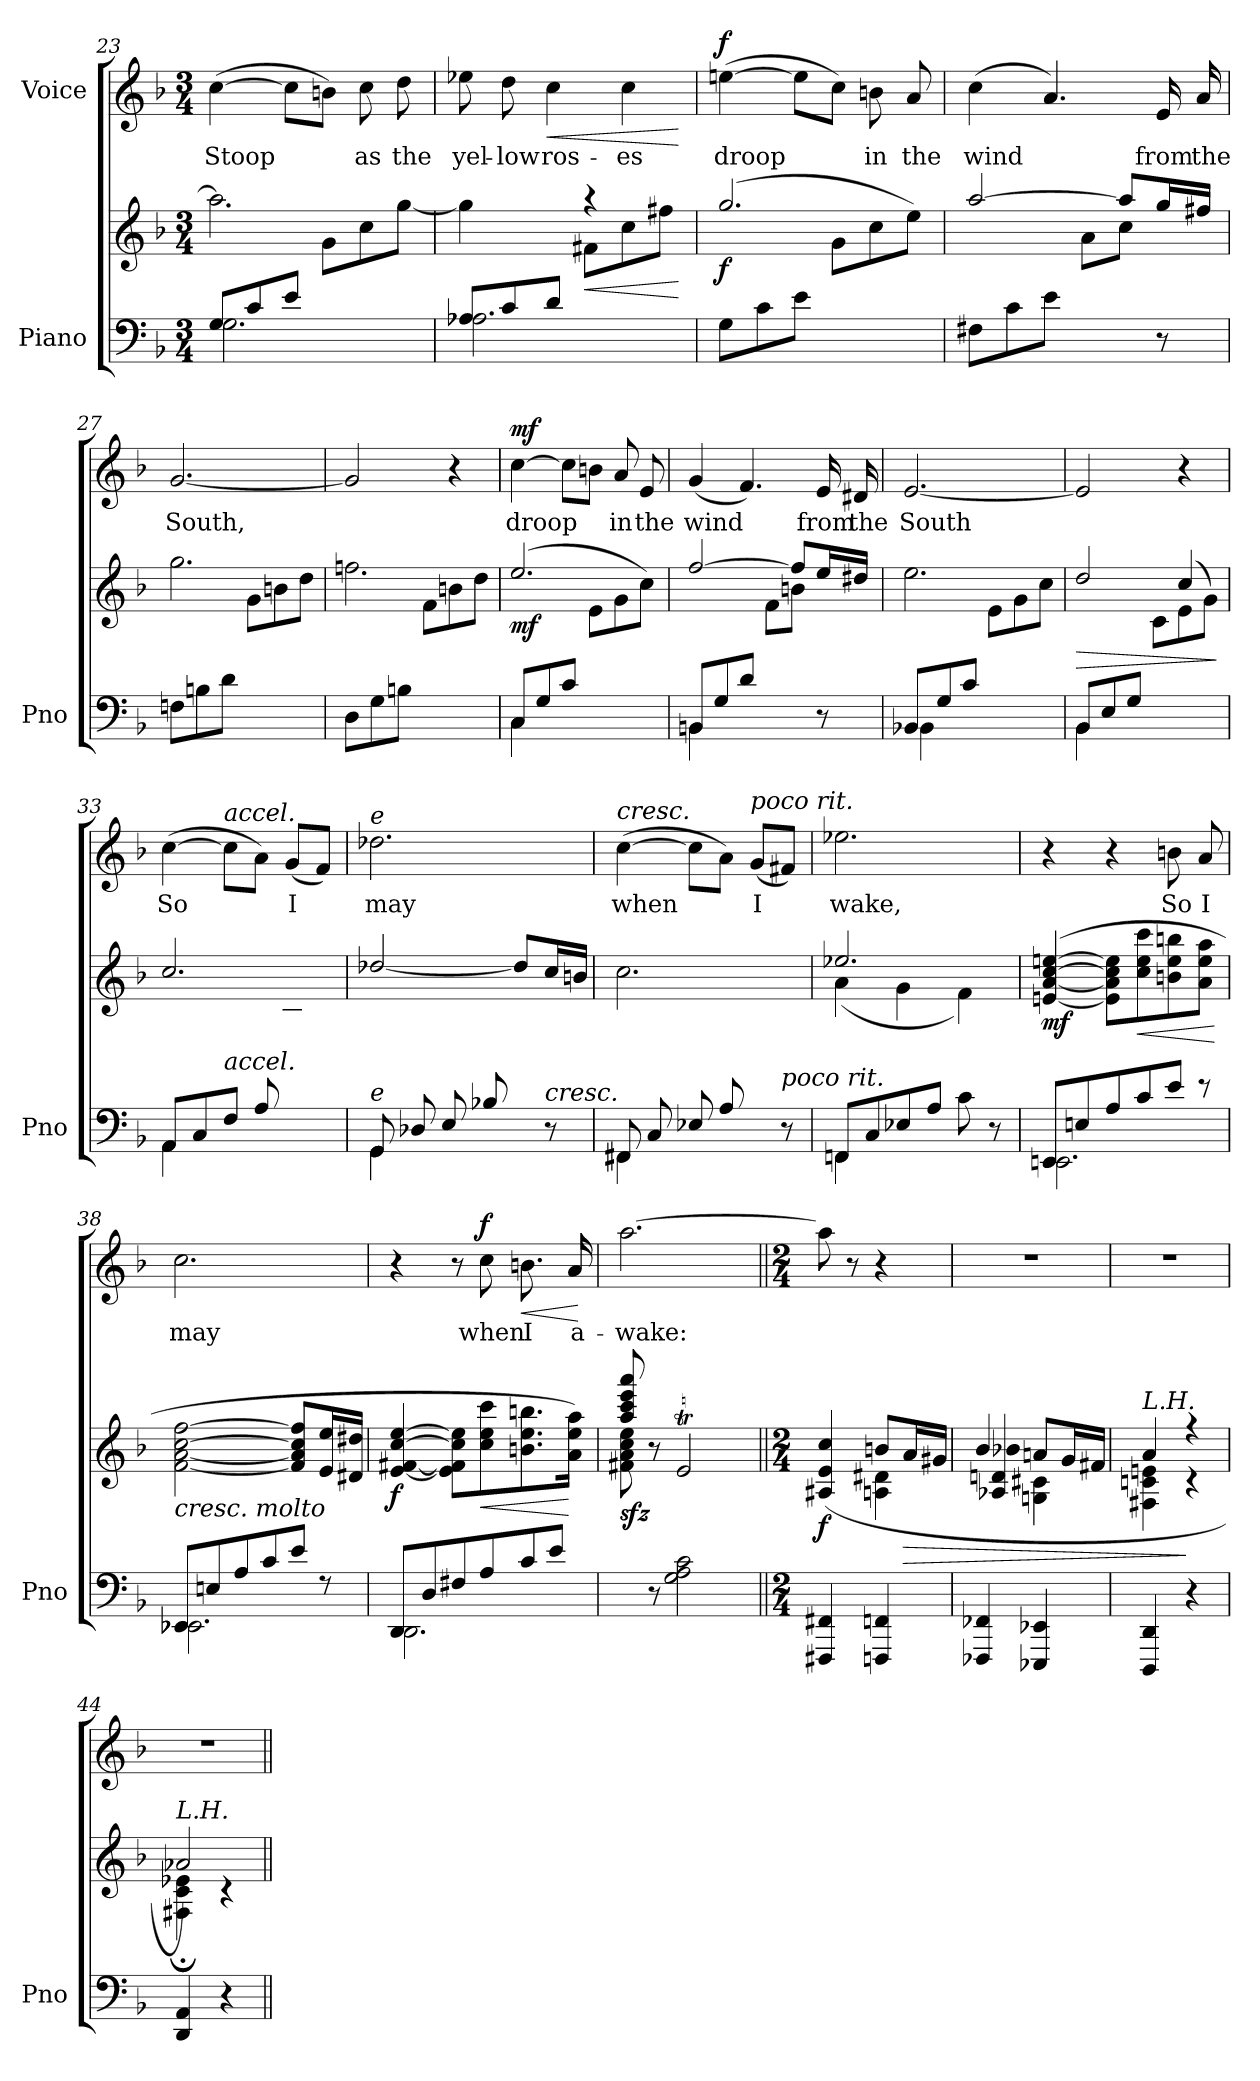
**kern	**kern	**dynam	**kern	**text	**dynam
*part2	*part2	*part2	*part1	*part1	*part1
*staff3	*staff2	*staff2/3	*staff1	*staff1	*staff1
*I"Piano	*	*	*I"Voice	*	*
*I'Pno	*	*	*	*	*
!!LO:LB:g=z
*clefF4	*clefG2	*	*clefG2	*	*
*k[b-]	*k[b-]	*	*k[b-]	*	*
*M3/4	*M3/4	*	*M3/4	*	*
=23	=23	=23	=23	=23	=23
*^	*^	*	*	*	*
!	!	!	!	!	!	!LO:LY:b	!
(8G/L	2.G\	2.aa\]	4.ryy	.	([4cc\	Stoop	.
8c/	.	.	.	.	.	.	.
8e/J	.	.	.	.	8cc\L]	.	.
4.ryy	.	.	8g\L	.	8bn\J)	.	.
!	!	!	!	!	!	!LO:LY:b	!
.	.	.	8cc\	.	8cc\	as	.
!	!	!	!	!	!	!LO:LY:b	!
.	.	.	[>8gg\J)	.	8dd\	the	.
=24	=24	=24	=24	=24	=24	=24	=24
!	!	!	!	!	!	!LO:LY:b	!
(8A-X/L	2.A-\	4gg\]	4.ryy	.	8ee-X\	yel-	.
!	!	!	!	!	!	!LO:LY:b	!
8c/	.	.	.	.	8dd\	-low	.
!	!	!	!	!	!	!LO:LY:b	!LO:HP:b
8d/J	.	8ryy	.	.	4cc\	ros-	<
!	!	!	!	!LO:HP:b	!	!	!
4.ryy	.	4r	8f#X\L	<	.	.	.
!	!	!	!	!	!	!LO:LY:b	!
.	.	.	8cc\	.	4cc\	-es	.
.	.	8ryy	8ff#X\J)	.	.	.	.
*v	*v	*	*	*	*	*	*
*	*v	*v	*	*	*	*
.	.	[	.	.	[
=25	=25	=25	=25	=25	=25
*	*^	*	*	*	*
!	!	!	!LO:DY:b	!	!LO:LY:b	!LO:DY:a
(8G\L	(2.gg/	4.ryy	f	([4een\	droop	f
8c\	.	.	.	.	.	.
8e\J	.	.	.	8ee\L]	.	.
4.ryy	.	8g\L	.	8cc\J)	.	.
!	!	!	!	!	!LO:LY:b	!
.	.	8cc\	.	8bn\	in	.
!	!	!	!	!	!LO:LY:b	!
.	.	8ee\J)	.	8a/	the	.
=26	=26	=26	=26	=26	=26	=26
!	!	!	!	!	!LO:LY:b	!
(8F#X\L	[>2aa/	4.ryy	.	(4cc\	wind	.
8c\	.	.	.	.	.	.
8e\J	.	.	.	4.a/)	.	.
4ryy	.	8a\L	.	.	.	.
.	8aa/L]	8cc\J)	.	.	.	.
!	!	!	!	!	!LO:LY:b	!
8r	16gg/L	8ryy	.	16e/	from	.
!	!	!	!	!	!LO:LY:b	!
.	16ff#X/JJ	.	.	16a/	the	.
!!LO:LB:g=z
=27	=27	=27	=27	=27	=27	=27
!	!	!	!	!	!LO:LY:b	!
(8Fn\L	2.gg\	4.ryy	.	[2.g/	South,	.
8Bn\	.	.	.	.	.	.
8d\J	.	.	.	.	.	.
4.ryy	.	8g\L	.	.	.	.
.	.	8bn\	.	.	.	.
.	.	8dd\J)	.	.	.	.
=28	=28	=28	=28	=28	=28	=28
(8D\L	2.ffn\)	4.ryy	.	2g/]	.	.
8G\	.	.	.	.	.	.
8Bn\J	.	.	.	.	.	.
4.ryy	.	8f\L	.	.	.	.
.	.	8bn\	.	4r	.	.
.	.	8dd\J)	.	.	.	.
=29	=29	=29	=29	=29	=29	=29
*^	*	*	*	*	*	*
!	!	!	!	!LO:DY:b	!	!LO:LY:b	!LO:DY:a
(8C/L	4C\	(2.ee/	4.ryy	mf	[4cc\	droop	mf
8G/	.	.	.	.	.	.	.
8c/J	4.ryy	.	.	.	8cc\L]	.	.
4.ryy	.	.	8e\L	.	8bn\J	.	.
!	!	!	!	!	!	!LO:LY:b	!
.	.	.	8g\	.	8a/	in	.
!	!	!	!	!	!	!LO:LY:b	!
.	8ryy	.	8cc\J)	.	8e/	the	.
=30	=30	=30	=30	=30	=30	=30	=30
!	!	!	!	!	!	!LO:LY:b	!
(8BBn/L	4BB\	[>2ff/	4.ryy	.	(4g/	wind	.
8G/	.	.	.	.	.	.	.
8d/J	2ryy	.	.	.	4.f/)	.	.
4ryy	.	.	8f\L	.	.	.	.
.	.	8ff/L]	8bn\J)	.	.	.	.
!	!	!	!	!	!	!LO:LY:b	!
8r	.	16ee/L	8ryy	.	16e/	from	.
!	!	!	!	!	!	!LO:LY:b	!
.	.	16dd#X/JJ	.	.	16d#X/	the	.
=31	=31	=31	=31	=31	=31	=31	=31
!	!	!	!	!	!	!LO:LY:b	!
(8BB-X/L	4BB-\	2.ee\	4.ryy	.	[2.e/	South	.
8G/	.	.	.	.	.	.	.
8c/J	4.ryy	.	.	.	.	.	.
4.ryy	.	.	8e\L	.	.	.	.
.	.	.	8g\	.	.	.	.
.	8ryy	.	8cc\J)	.	.	.	.
!!LO:LB:g=z
=32	=32	=32	=32	=32	=32	=32	=32
!	!	!	!	!LO:HP:b	!	!	!
(8BB-/L	4BB-\	2dd/)	4.ryy	>	2e/]	.	.
8E/	.	.	.	.	.	.	.
8G/J	4.ryy	.	.	.	.	.	.
4.ryy	.	.	8c\L	.	.	.	.
.	.	(4cc/	8e\	.	4r	.	.
.	8ryy	.	8g\J)	.	.	.	.
*v	*v	*	*	*	*	*	*
*	*v	*v	*	*	*	*
.	.	]	.	.	.
=33	=33	=33	=33	=33	=33
*^	*^	*	*	*	*
!	!	!	!	!	!	!LO:LY:b	!
(8AA/L	4AA\	2.cc/	2ryy	.	([4cc\	So	.
8C/	.	.	.	.	.	.	.
!	!	!	!	!	!LO:TX:a:i:t=accel.	!	!
!LO:TX:a:i:t=accel.	!	!	!	!	!	!	!
8F/J	4ryy	.	.	.	8cc\L]	.	.
8A/L	.	.	.	.	8a\J)	.	.
!	!	!	!	!	!	!LO:LY:b	!
4ryy	4ryy	.	8c\	.	(8g/L	I	.
.	.	.	8f\J)	.	8f/J)	.	.
=34	=34	=34	=34	=34	=34	=34	=34
!	!	!	!	!	!LO:TX:a:i:t=e	!	!
!LO:TX:a:i:t=e	!	!	!	!	!	!	!
!	!	!	!	!	!	!LO:LY:b	!
(8GG/L	4GG\	[2dd-X/	2ryy	.	2.dd-X\	may	.
8D-X/	.	.	.	.	.	.	.
8E/	2ryy	.	.	.	.	.	.
8B-X/	.	.	.	.	.	.	.
8ryy	.	8dd-/L]	8e\J)	.	.	.	.
!LO:TX:a:i:t=cresc.	!	!	!	!	!	!	!
8r	.	16cc/L	8ryy	.	.	.	.
.	.	16bn/JJ	.	.	.	.	.
=35	=35	=35	=35	=35	=35	=35	=35
!	!	!	!	!	!LO:TX:a:i:t=cresc.	!	!
!	!	!	!	!	!	!LO:LY:b	!
((8FF#X/L	4FF#\	2.cc\	2ryy	.	([4cc\	when	.
8C/	.	.	.	.	.	.	.
8E-X/	2ryy	.	.	.	8cc\L]	.	.
8A/	.	.	.	.	8a\J)	.	.
!	!	!	!	!	!LO:TX:a:i:t=poco     rit.	!	!
!	!	!	!	!	!	!LO:LY:b	!
8ryy	.	.	8e-X\J))	.	(8g/L	I	.
!LO:TX:a:i:t=poco     rit.	!	!	!	!	!	!	!
8r	.	.	8ryy	.	8f#X/J)	.	.
=36	=36	=36	=36	=36	=36	=36	=36
!	!	!	!	!	!	!LO:LY:b	!
8FFn/L	4FF\	2.ee-X/)	(4a\	.	2.ee-X\	wake,	.
8C/	.	.	.	.	.	.	.
8E-X/	2ryy	.	4g\	.	.	.	.
8A/J	.	.	.	.	.	.	.
8c\	.	.	4f\)	.	.	.	.
8r	.	.	.	.	.	.	.
*	*	*v	*v	*	*	*	*
!!LO:PB:g=z
=37	=37	=37	=37	=37	=37	=37
!	!	!	!LO:DY:b	!	!	!
8EEn/L	2.EE\	([4en/ [4a/ [4cc/ [4een/	mf	4r	.	.
8En/	.	.	.	.	.	.
8A/	.	8e\] 8a\] 8cc\] 8ee\]L	.	4r	.	.
!	!	!	!LO:HP:b	!	!	!
8c/	.	8cc\ 8ee\ 8ccc\	<	.	.	.
!	!	!	!	!	!LO:LY:b	!
8e/J	.	8bn\ 8ee\ 8bbn\	.	8bn\	So	.
!	!	!	!	!	!LO:LY:b	!
8r	.	8a\ 8ee\ 8aa\J	.	8a/	I	.
*v	*v	*	*	*	*	*
.	.	[	.	.	.
=38	=38	=38	=38	=38	=38
*^	*	*	*	*	*
!	!	!LO:TX:b:i:t=cresc. molto	!	!	!	!
!	!	!	!	!	!LO:LY:b	!
8EE-X/L	2.EE-\	[2f\ [2a\ [2cc\ [2ff\	.	2.cc\	may	.
8En/	.	.	.	.	.	.
8A/	.	.	.	.	.	.
8c/	.	.	.	.	.	.
8e/J	.	8f/] 8a/] 8cc/] 8ff/]L	.	.	.	.
8r	.	16e/ 16ee/L	.	.	.	.
.	.	16d#X/ 16dd#X/JJ	.	.	.	.
=39	=39	=39	=39	=39	=39	=39
!	!	!	!LO:DY:b	!	!	!
8DD/L	2.DD\	[4e/ [4f#X/ [4cc/ [4ee/	f	4r	.	.
8D/	.	.	.	.	.	.
8F#X/	.	8e\] 8f#\] 8cc\] 8ee\]L	.	8r	.	.
!	!	!	!LO:HP:b	!	!LO:LY:b	!LO:DY:a
8A/	.	8cc\ 8ee\ 8ccc\	<	8cc\	when	f
!	!	!	!	!	!LO:LY:b	!LO:HP:b
8c/	.	8.bn\ 8.ee\ 8.bbn\	.	8.bn\	I	<
8e/J	.	.	.	.	.	.
!	!	!	!	!	!LO:LY:b	!
.	.	16a\ 16ee\ 16aa\Jk)	[	16a/	a-	.
*v	*v	*	*	*	*	*
.	.	.	.	.	[
=40	=40	=40	=40	=40	=40
*	*^	*	*	*	*
!	!	!	!LO:DY:b	!	!LO:LY:b	!
8ryy	8aa/ 8ccc/ 8eee/ 8aaa/	8f#X\ 8a\ 8cc\ 8ee\	sfz	[2.aa\	-wake:	.
8r	8r	2ryy	.	.	.	.
2G\ 2A\ 2c\	2et/	.	.	.	.	.
.	.	8ryy	.	.	.	.
!!LO:LB:g=z
=41||	=41||	=41||	=41||	=41||	=41||	=41||
*M2/4	*M2/4	*	*	*M2/4	*	*
!	!	!	!LO:DY:b	!	!	!
4FFF#X/ 4FF#X/	(4A#X/ 4e/ 4cc/	4ryy	f	8aa\]	.	.
.	.	.	.	8r	.	.
4FFFn/ 4FFn/	8bn/L	4An\ 4d#X\	.	4r	.	.
!	!	!	!LO:HP:b	!	!	!
.	16a/L	.	>	.	.	.
.	16g#X/JJ	.	.	.	.	.
=42	=42	=42	=42	=42	=42	=42
4FFF-X/ 4FF-X/	4b-/	4A-X/ 4dn/ 4b-X/	.	2r	.	.
4EEE-X/ 4EE-X/	8an/L	4Gn\ 4c#X\	.	.	.	.
.	16g/L	.	.	.	.	.
.	16f#X/JJ	.	.	.	.	.
=43	=43	=43	=43	=43	=43	=43
!	!LO:TX:a:i:t=L.H.	!	!	!	!	!
4DDD/ 4DD/	4a/	4F#X\ 4cn\ 4en\	.	2r	.	.
4r	4r	4r	]	.	.	.
=44	=44	=44	=44	=44	=44	=44
!	!LO:TX:a:i:t=L.H.	!	!	!	!	!
4DD/ 4AA/	2a-X/)	4F#X\;< 4c\;< 4e-X\;<	.	2r	.	.
4r	.	4r	.	.	.	.
*	*v	*v	*	*	*	*
=||	=||	=||	=||	=||	=||
*-	*-	*-	*-	*-	*-
